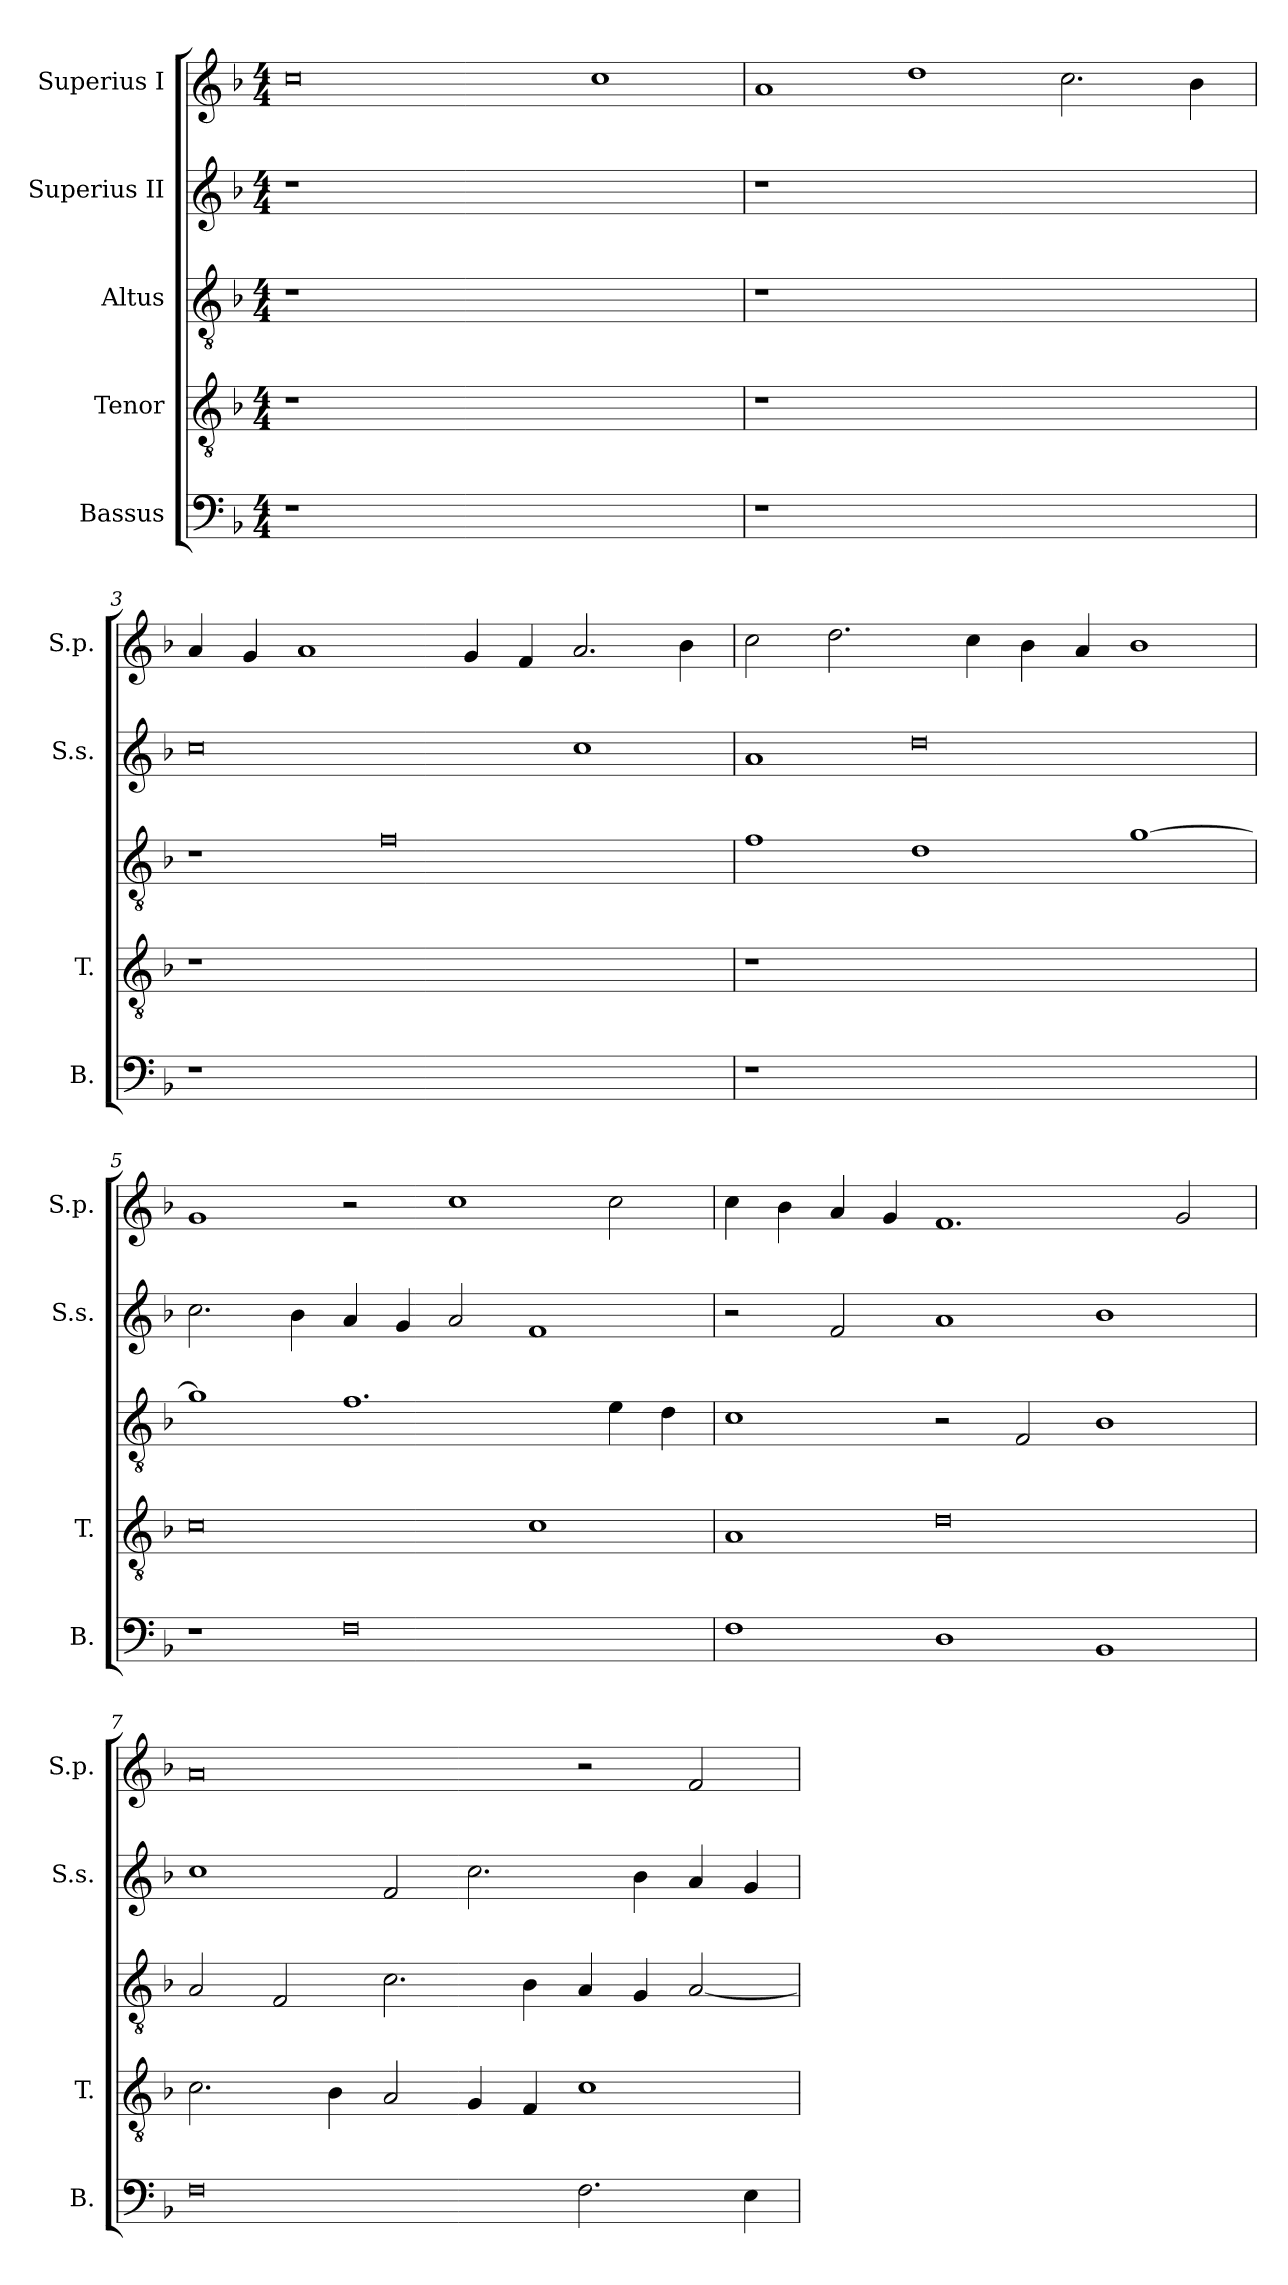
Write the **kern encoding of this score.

**kern	**kern	**kern	**kern	**kern
*part5	*part4	*part3	*part2	*part1
*staff5	*staff4	*staff3	*staff2	*staff1
*I"Bassus	*I"Tenor	*I"Altus	*I"Superius II	*I"Superius I
*I'B.	*I'T.	*	*I'S.s.	*I'S.p.
!!LO:PB:g=z
*clefF4	*clefGv2	*clefGv2	*clefG2	*clefG2
*	*ITrd7c12	*ITrd7c12	*	*
*k[b-]	*k[b-]	*k[b-]	*k[b-]	*k[b-]
*F:	*F:	*F:	*F:	*F:
*M4/4	*M4/4	*M4/4	*M4/4	*M4/4
=1	=1	=1	=1	=1
!LO:N:vis=1	!LO:N:vis=1	!LO:N:vis=1	!LO:N:vis=1	!
1r	1r	1r	1r	0cci
0ryy	0ryy	0ryy	0ryy	.
.	.	.	.	1cci
=2	=2	=2	=2	=2
!LO:N:vis=1	!LO:N:vis=1	!LO:N:vis=1	!LO:N:vis=1	!
1r	1r	1r	1r	1ai
0ryy	0ryy	0ryy	0ryy	1ddi
.	.	.	.	2.cci\
.	.	.	.	4b-i\
=3	=3	=3	=3	=3
!LO:N:vis=1	!LO:N:vis=1	!	!	!
1r	1r	1r	0cci	4ai/
.	.	.	.	4gi/
.	.	.	.	1ai
0ryy	0ryy	0Fi	.	.
.	.	.	.	4gi/
.	.	.	.	4fi/
.	.	.	1cci	2.ai/
.	.	.	.	4b-i\
=4	=4	=4	=4	=4
!LO:N:vis=1	!LO:N:vis=1	!	!	!
1r	1r	1Fi	1ai	2cci\
.	.	.	.	2.ddi\
0ryy	0ryy	1Di	0ddi	.
.	.	.	.	4cci\
.	.	.	.	4b-i\
.	.	.	.	4ai/
.	.	[>1Gi	.	1b-i
!!LO:LB:g=z
=5	=5	=5	=5	=5
1r	0Ci	1Gi]	2.cci\	1gi
.	.	.	4b-i\	.
0Fi	.	1.Fi	4ai/	2r
.	.	.	4gi/	.
.	.	.	2ai/	1cci
.	1Ci	.	1fi	.
.	.	4Ei\	.	2cci\
.	.	4Di\	.	.
=6	=6	=6	=6	=6
1Fi	1AAi	1Ci	2r	4cci\
.	.	.	.	4b-i\
.	.	.	2fi/	4ai/
.	.	.	.	4gi/
1Di	0Di	2r	1ai	1.fi
.	.	2FFi/	.	.
1BB-i	.	1BB-i	1b-i	.
.	.	.	.	2gi/
=7	=7	=7	=7	=7
0Fi	2.Ci\	2AAi/	1cci	0ai
.	.	2FFi/	.	.
.	4BB-i\	.	.	.
.	2AAi/	2.Ci\	2fi/	.
.	4GGi/	.	2.cci\	.
.	4FFi/	4BB-i\	.	.
2.Fi\	1Ci	4AAi/	.	2r
.	.	4GGi/	4b-i\	.
.	.	[<2AAi/	4ai/	2fi/
4Ei\	.	.	4gi/	.
=	=	=	=	=
*-	*-	*-	*-	*-
